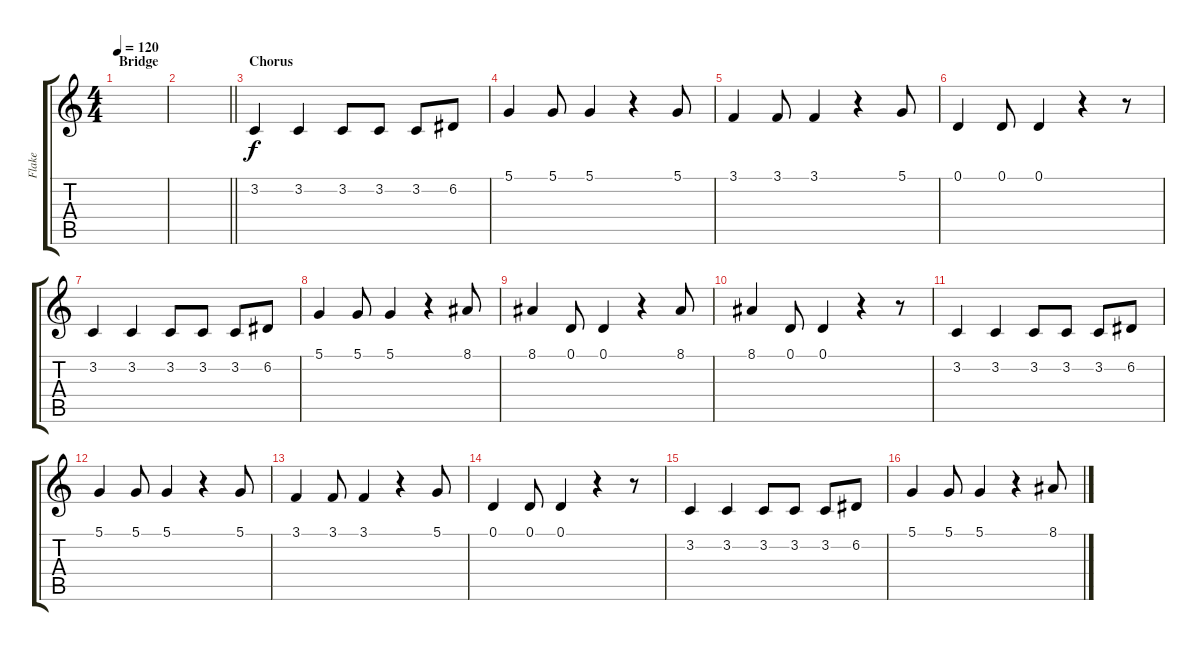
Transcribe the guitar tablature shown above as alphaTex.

\track ("Flake" "Flake") {instrument stringensemble2}
\staff {score tabs}
\tuning (D4 A3 F3 C3 G2 C2) {hide}
\ts (4 4)
\section ("" "Bridge")
\tempo 120
\clef g2
\ks c
|
\barLineRight lightlight
|
\section ("" "Chorus")
3.2.4{volume 13 instrument choiraahs} 3.2.4 3.2.8 3.2.8 3.2.8 6.2.8 |
5.1.4 5.1.8 5.1.4 r.4 5.1.8 |
3.1.4 3.1.8 3.1.4 r.4 5.1.8 |
0.1.4 0.1.8 0.1.4 r.4 r.8 |
3.2.4 3.2.4 3.2.8 3.2.8 3.2.8 6.2.8 |
5.1.4 5.1.8 5.1.4 r.4 8.1.8 |
8.1.4 0.1.8 0.1.4 r.4 8.1.8 |
8.1.4 0.1.8 0.1.4 r.4 r.8 |
3.2.4{volume 13} 3.2.4 3.2.8 3.2.8 3.2.8 6.2.8 |
5.1.4 5.1.8 5.1.4 r.4 5.1.8 |
3.1.4 3.1.8 3.1.4 r.4 5.1.8 |
0.1.4 0.1.8 0.1.4 r.4 r.8 |
3.2.4{instrument choiraahs} 3.2.4 3.2.8 3.2.8 3.2.8 6.2.8 |
5.1.4 5.1.8 5.1.4 r.4 8.1.8
